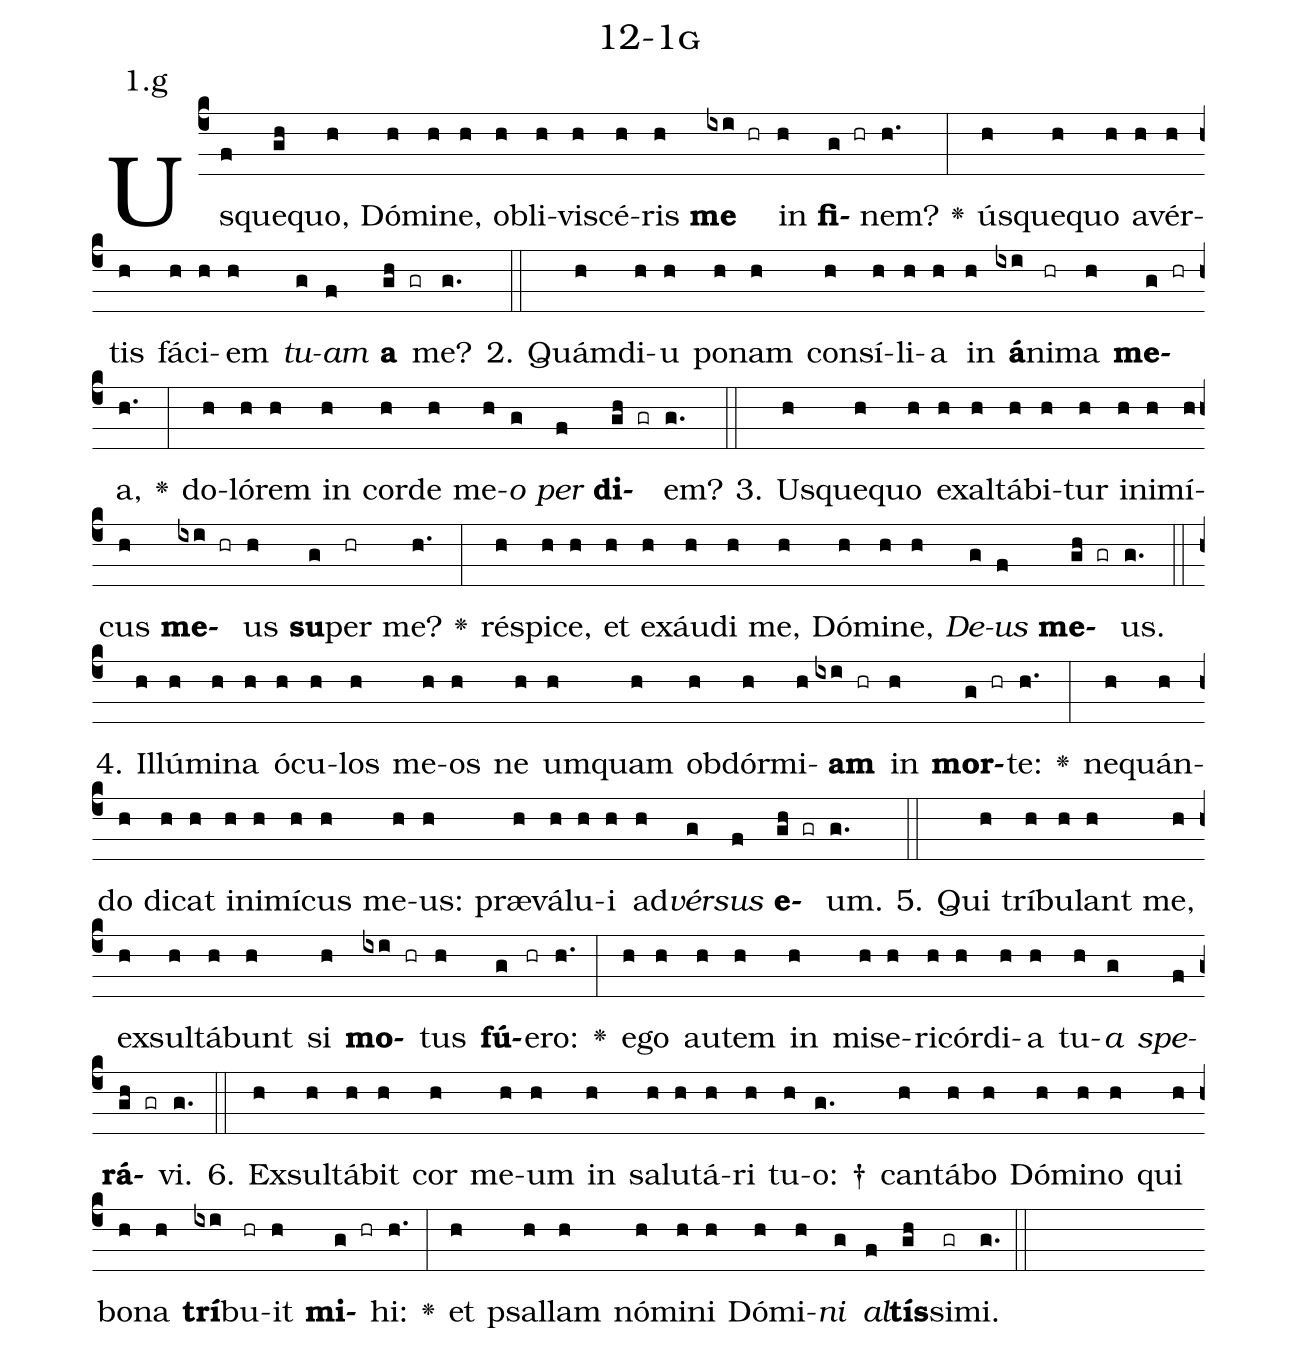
name: 12-1g;
annotation: 1.g;
%%
(c4)Us(f)que(gh)quo,(h) Dó(h)mi(h)ne,(h) ob(h)li(h)vi(h)scé(h)ris(h) <b>me</b>(ixi hr) in(h) <b>fi</b>(g hr)nem?(h.) <v>\greheightstar</v>(:) ús(h)que(h)quo(h) a(h)vér(h)tis(h) fá(h)ci(h)em(h) <i>tu</i>(g)<i>am</i>(f) <b>a</b>(gh gr) me?(g.) (::)
2. Quám(h)di(h)u(h) po(h)nam(h) con(h)sí(h)li(h)a(h) in(h) <b>á</b>(ixi)ni(hr)ma(h) <b>me</b>(g hr)a,(h.) <v>\greheightstar</v>(:) do(h)ló(h)rem(h) in(h) cor(h)de(h) me(h)<i>o</i>(g) <i>per</i>(f) <b>di</b>(gh gr)em?(g.) (::)
3. Us(h)que(h)quo(h) ex(h)al(h)tá(h)bi(h)tur(h) in(h)i(h)mí(h)cus(h) <b>me</b>(ixi hr)us(h) <b>su</b>(g)per(hr) me?(h.) <v>\greheightstar</v>(:) ré(h)spi(h)ce,(h) et(h) ex(h)áu(h)di(h) me,(h) Dó(h)mi(h)ne,(h) <i>De</i>(g)<i>us</i>(f) <b>me</b>(gh gr)us.(g.) (::)
4. Il(h)lú(h)mi(h)na(h) ó(h)cu(h)los(h) me(h)os(h) ne(h) um(h)quam(h) ob(h)dór(h)mi(h)<b>am</b>(ixi hr) in(h) <b>mor</b>(g hr)te:(h.) <v>\greheightstar</v>(:) ne(h)quán(h)do(h) di(h)cat(h) in(h)i(h)mí(h)cus(h) me(h)us:(h) præ(h)vá(h)lu(h)i(h) ad(h)<i>vér</i>(g)<i>sus</i>(f) <b>e</b>(gh gr)um.(g.) (::)
5. Qui(h) trí(h)bu(h)lant(h) me,(h) ex(h)sul(h)tá(h)bunt(h) si(h) <b>mo</b>(ixi hr)tus(h) <b>fú</b>(g)e(hr)ro:(h.) <v>\greheightstar</v>(:) e(h)go(h) au(h)tem(h) in(h) mi(h)se(h)ri(h)cór(h)di(h)a(h) tu(h)<i>a</i>(g) <i>spe</i>(f)<b>rá</b>(gh gr)vi.(g.) (::)
6. Ex(h)sul(h)tá(h)bit(h) cor(h) me(h)um(h) in(h) sa(h)lu(h)tá(h)ri(h) tu(h)o: †(g.) can(h)tá(h)bo(h) Dó(h)mi(h)no(h) qui(h) bo(h)na(h) <b>trí</b>(ixi)bu(hr)it(h) <b>mi</b>(g hr)hi:(h.) <v>\greheightstar</v>(:) et(h) psal(h)lam(h) nó(h)mi(h)ni(h) Dó(h)mi(h)<i>ni</i>(g) <i>al</i>(f)<b>tís</b>(gh)si(gr)mi.(g.) (::)
